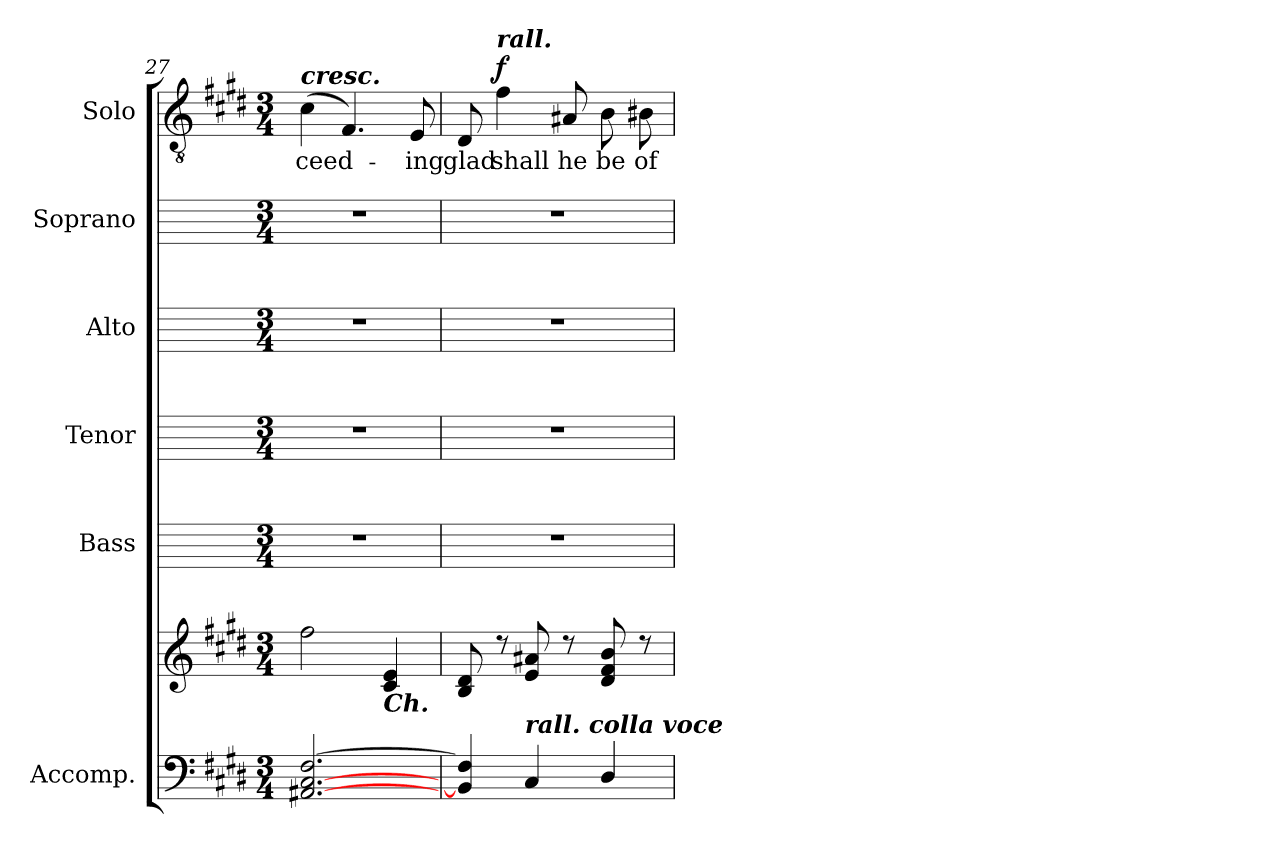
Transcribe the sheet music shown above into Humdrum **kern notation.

**kern	**kern	**kern	**kern	**kern	**kern	**kern	**text	**dynam
*part6	*part6	*part5	*part4	*part3	*part2	*part1	*part1	*part1
*staff7	*staff6	*staff5	*staff4	*staff3	*staff2	*staff1	*staff1	*staff1
*I"Accomp.	*	*I"Bass	*I"Tenor	*I"Alto	*I"Soprano	*I"Solo	*	*
*	*	*I'B	*I'T	*I'A	*I'S	*I'Solo	*	*
!!LO:LB:g=z
*clefF4	*clefG2	*	*	*	*	*clefGv2	*	*
*k[f#c#g#d#]	*k[f#c#g#d#]	*	*	*	*	*k[f#c#g#d#]	*	*
*E:	*E:	*	*	*	*	*E:	*	*
*M3/4	*M3/4	*M3/4	*M3/4	*M3/4	*M3/4	*M3/4	*	*
=27	=27	=27	=27	=27	=27	=27	=27	=27
*^	*	*	*	*	*	*	*	*
!	!	!	!	!	!	!	!LO:TX:a:Bi:t=cresc.	!	!
!	!	!LO:TX:a:Bi:t=Ch.	!	!	!	!	!	!	!
!	!	!LO:TX:a:Bi:t=Ch.	!	!	!	!	!	!	!
!	!LO:N:vis=1	!	!	!	!	!	!	!LO:LY:b	!
*	*	*^	*	*	*	*	*	*	*
[2.AA#X [2.C# [2.F#	2.ryy	2ryy	2ff#\	2.r	2.r	2.r	2.r	(<4c#	-ceed-	.
.	.	.	.	.	.	.	.	4.F#)	.	.
!	!	!LO:TX:b:Bi:t=Ch.	!	!	!	!	!	!	!	!
.	.	4c#/ 4e/	4ryy	.	.	.	.	.	.	.
!	!	!	!	!	!	!	!	!	!LO:LY:b	!
.	.	.	.	.	.	.	.	8E	ing	.
=28	=28	=28	=28	=28	=28	=28	=28	=28	=28	=28
!	!LO:N:vis=1	!	!	!	!	!	!	!	!LO:LY:b	!
4BB] 4F#]	2.ryy	8B/ 8d#/	2.ryy	2.r	2.r	2.r	2.r	8D#	glad	.
!	!	!	!	!	!	!	!	!LO:TX:a:Bi:t=rall.	!	!
!	!	!	!	!	!	!	!	!	!LO:LY:b	!LO:DY:b
.	.	8r	.	.	.	.	.	4f#	shall	f
!LO:TX:a:Bi:t=rall. colla voce	!	!	!	!	!	!	!	!	!	!
4C#	.	8e/ 8a#X/	.	.	.	.	.	.	.	.
!	!	!	!	!	!	!	!	!	!LO:LY:b	!
.	.	8r	.	.	.	.	.	8A#X	he	.
!	!	!	!	!	!	!	!	!	!LO:LY:b	!
4D#	.	8d#/ 8f#/ 8b/	.	.	.	.	.	8B	be	.
!	!	!	!	!	!	!	!	!	!LO:LY:b	!
.	.	8r	.	.	.	.	.	8B#X	of	.
*v	*v	*	*	*	*	*	*	*	*	*
*	*v	*v	*	*	*	*	*	*	*
=	=	=	=	=	=	=	=	=
*-	*-	*-	*-	*-	*-	*-	*-	*-
